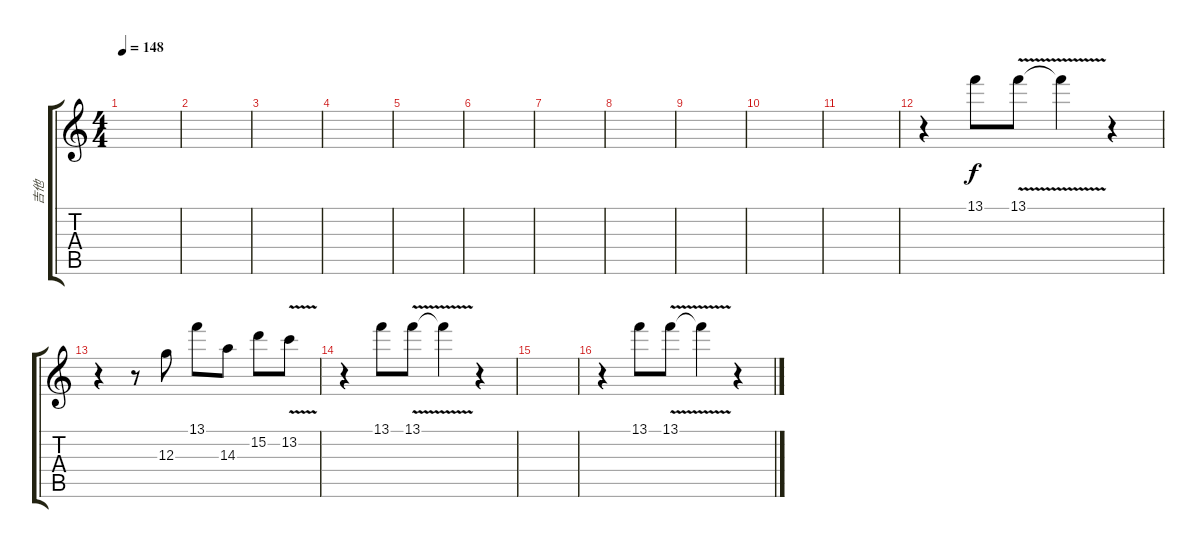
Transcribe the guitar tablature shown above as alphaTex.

\track ("吉他" "吉他") {instrument distortionguitar}
\staff {score tabs}
\tuning (E4 B3 G3 D3 A2 E2) {hide}
\ts (4 4)
\tempo 148
\clef g2
\ks c
|
|
|
|
|
|
|
|
|
|
|
r.4{instrument distortionguitar} 13.1.8 13.1{v}.8 13.1{t}.4 r.4 |
r.4{instrument distortionguitar} r.8 12.3.8 13.1.8 14.3.8 15.2.8 13.2{v}.8 |
r.4{instrument distortionguitar} 13.1.8 13.1{v}.8 13.1{t}.4 r.4 |
|
r.4{instrument distortionguitar} 13.1.8 13.1{v}.8 13.1{t}.4 r.4
